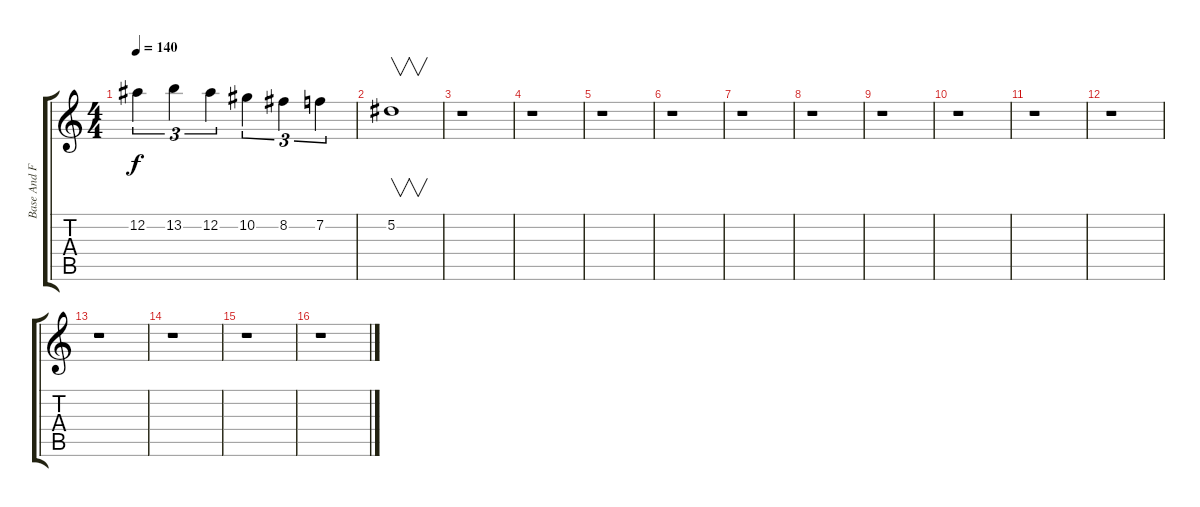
\track ("Base And Fills" "Base And F") {instrument distortionguitar}
\staff {score tabs}
\tuning (Eb4 Bb3 Gb3 Db3 Ab2 Eb2) {hide}
\ts (4 4)
\tempo 140
\clef g2
\ks c
12.2.4{tu (3 2) dy f} 13.2.4{tu (3 2)} 12.2.4{tu (3 2)} 10.2.4{tu (3 2)} 8.2.4{tu (3 2)} 7.2.4{tu (3 2)} |
5.2.1{v} |
r.1 |
r.1 |
r.1 |
r.1 |
r.1 |
r.1 |
r.1 |
r.1 |
r.1 |
r.1 |
r.1 |
r.1 |
r.1 |
r.1
